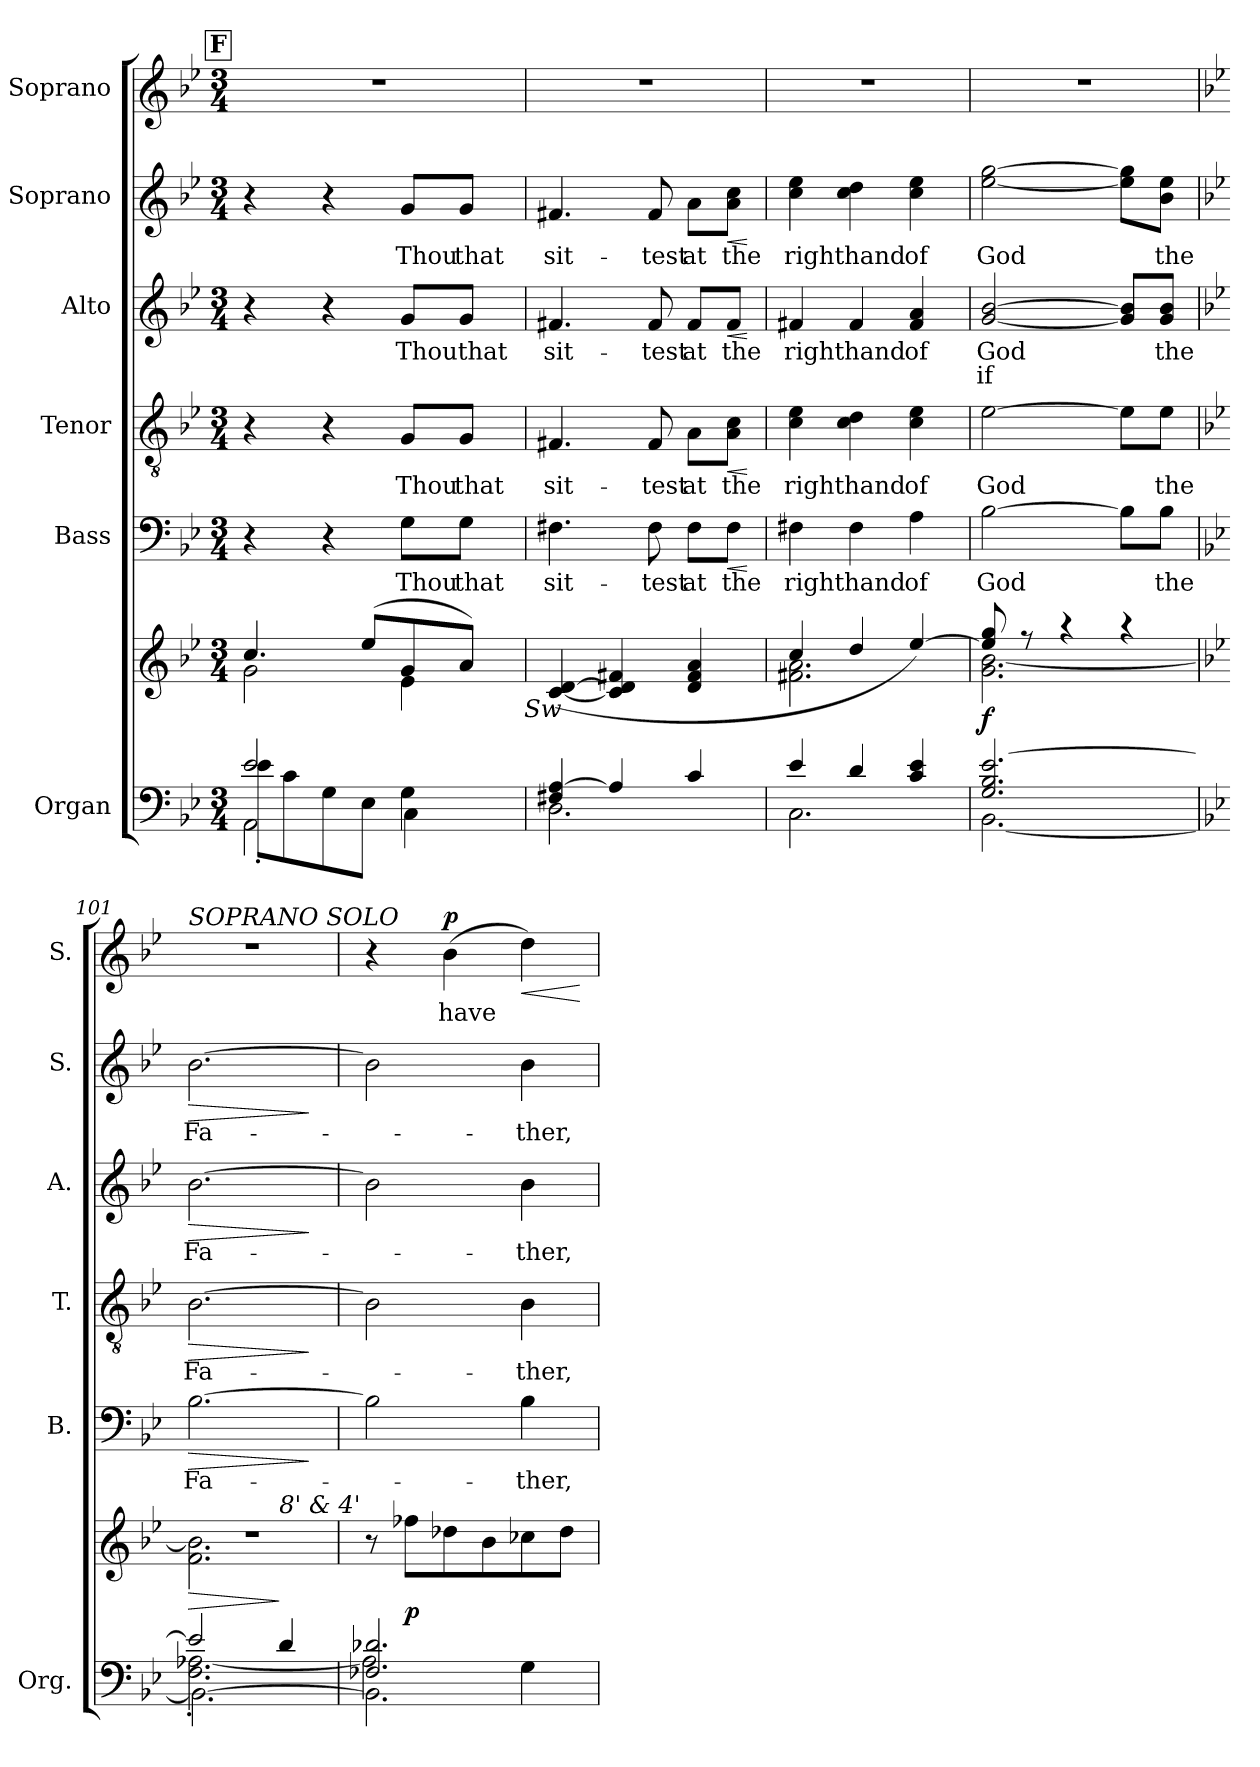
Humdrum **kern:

**kern	**kern	**dynam	**kern	**text	**dynam	**kern	**text	**dynam	**kern	**text	**text	**dynam	**kern	**text	**dynam	**kern	**text	**dynam
*part6	*part6	*part6	*part5	*part5	*part5	*part4	*part4	*part4	*part3	*part3	*part3	*part3	*part2	*part2	*part2	*part1	*part1	*part1
*staff7	*staff6	*staff6/7	*staff5	*staff5	*staff5	*staff4	*staff4	*staff4	*staff3	*staff3	*staff3	*staff3	*staff2	*staff2	*staff2	*staff1	*staff1	*staff1
*I"Organ	*	*	*I"Bass	*	*	*I"Tenor	*	*	*I"Alto	*	*	*	*I"Soprano	*	*	*I"Soprano	*	*
*I'Org.	*	*	*I'B.	*	*	*I'T.	*	*	*I'A.	*	*	*	*I'S.	*	*	*I'S.	*	*
*clefF4	*clefG2	*	*clefF4	*	*	*clefGv2	*	*	*clefG2	*	*	*	*clefG2	*	*	*clefG2	*	*
*	*	*	*	*	*	*ITrd7c12	*	*	*	*	*	*	*	*	*	*	*	*
*k[b-e-]	*k[b-e-]	*	*k[b-e-]	*	*	*k[b-e-]	*	*	*k[b-e-]	*	*	*	*k[b-e-]	*	*	*k[b-e-]	*	*
*B-:	*B-:	*	*B-:	*	*	*B-:	*	*	*B-:	*	*	*	*B-:	*	*	*B-:	*	*
*M3/4	*M3/4	*	*M3/4	*	*	*M3/4	*	*	*M3/4	*	*	*	*M3/4	*	*	*M3/4	*	*
!!LO:REH:place=s1:B:color=#000000:enc=box:fs=16.2837:t=F
=97	=97	=97	=97	=97	=97	=97	=97	=97	=97	=97	=97	=97	=97	=97	=97	=97	=97	=97
*^	*^	*	*	*	*	*	*	*	*	*	*	*	*	*	*	*	*	*
*	*^	*	*	*	*	*	*	*	*	*	*	*	*	*	*	*	*	*	*	*
!	!	!	!	!	!	!	!	!	!	!	!	!	!	!	!	!	!	!	!LO:N:vis=1	!	!
*	*	*	*	*^	*	*	*	*	*	*	*	*	*	*	*	*	*	*	*	*	*
2e-i/	8e-'i\L	2AAi\	4.cci/	2gi\	2ryy	.	4r	.	.	4r	.	.	4r	.	.	.	4r	.	.	2.r	.	.
.	8ci\	.	.	.	.	.	.	.	.	.	.	.	.	.	.	.	.	.	.	.	.	.
.	8Gi\	.	.	.	.	.	4r	.	.	4r	.	.	4r	.	.	.	4r	.	.	.	.	.
.	8E-i\J	.	(8ee-i/L	.	.	.	.	.	.	.	.	.	.	.	.	.	.	.	.	.	.	.
!	!	!	!	!	!	!	!	!LO:LY:b:color=#000000	!	!	!	!	!	!	!	!	!	!	!	!	!	!
!	!	!	!	!	!	!	!	!	!	!	!LO:LY:b:color=#000000	!	!	!	!	!	!	!	!	!	!	!
!	!	!	!	!	!	!	!	!	!	!	!	!	!	!LO:LY:b:color=#000000	!	!	!	!	!	!	!	!
!	!	!	!	!	!	!	!	!	!	!	!	!	!	!	!	!	!	!LO:LY:b:color=#000000	!	!	!	!
4ryy	4Gi\	4Ci\	8gi/	4e-i\	8ryy	.	8Gi\L	Thou	.	8GGi/L	Thou	.	8gi/L	Thouthat	.	.	8gi/L	Thou	.	.	.	.
!	!	!	!	!	!	!	!	!LO:LY:b:color=#000000	!	!	!	!	!	!	!	!	!	!	!	!	!	!
!	!	!	!	!	!	!	!	!	!	!	!LO:LY:b:color=#000000	!	!	!	!	!	!	!	!	!	!	!
!	!	!	!	!	!	!	!	!	!	!	!	!	!	!	!	!	!	!LO:LY:b:color=#000000	!	!	!	!
.	.	.	8ai/J)	.	16ryy	.	8Gi\J	that	.	8GGi/J	that	.	8gi/J	.	.	.	8gi/J	that	.	.	.	.
.	.	.	.	.	32ryy	.	.	.	.	.	.	.	.	.	.	.	.	.	.	.	.	.
.	.	.	.	.	64ryy	.	.	.	.	.	.	.	.	.	.	.	.	.	.	.	.	.
.	.	.	.	.	128...ryy	.	.	.	.	.	.	.	.	.	.	.	.	.	.	.	.	.
!	!	!	!	!	!LO:TX:b:i:t=Sw	!	!	!	!	!	!	!	!	!	!	!	!	!	!	!	!	!
.	.	.	.	.	1024ryy	.	.	.	.	.	.	.	.	.	.	.	.	.	.	.	.	.
*	*v	*v	*	*	*	*	*	*	*	*	*	*	*	*	*	*	*	*	*	*	*	*
*	*	*v	*v	*v	*	*	*	*	*	*	*	*	*	*	*	*	*	*	*	*	*
=98	=98	=98	=98	=98	=98	=98	=98	=98	=98	=98	=98	=98	=98	=98	=98	=98	=98	=98	=98
*	*^	*^	*	*	*	*	*	*	*	*	*	*	*	*	*	*	*	*	*
*	*	*	*	*^	*	*	*	*	*	*	*	*	*	*	*	*	*	*	*	*	*
!	!	!	!	!	!	!	!	!LO:LY:b:color=#000000	!	!	!	!	!	!	!	!	!	!	!	!	!	!
*	*v	*v	*	*	*	*	*	*	*	*	*	*	*	*	*	*	*	*	*	*	*	*
*	*	*v	*v	*v	*	*	*	*	*	*	*	*	*	*	*	*	*	*	*	*	*
*	*^	*^	*	*	*	*	*	*	*	*	*	*	*	*	*	*	*	*	*
*	*	*	*	*^	*	*	*	*	*	*	*	*	*	*	*	*	*	*	*	*	*
!	!	!	!	!	!	!	!	!	!	!	!LO:LY:b:color=#000000	!	!	!	!	!	!	!	!	!	!	!
*	*v	*v	*	*	*	*	*	*	*	*	*	*	*	*	*	*	*	*	*	*	*	*
*	*	*v	*v	*v	*	*	*	*	*	*	*	*	*	*	*	*	*	*	*	*	*
*	*^	*^	*	*	*	*	*	*	*	*	*	*	*	*	*	*	*	*	*
*	*	*	*	*^	*	*	*	*	*	*	*	*	*	*	*	*	*	*	*	*	*
!	!	!	!	!	!	!	!	!	!	!	!	!	!	!LO:LY:b:color=#000000	!	!	!	!	!	!	!	!
*	*v	*v	*	*	*	*	*	*	*	*	*	*	*	*	*	*	*	*	*	*	*	*
*	*	*v	*v	*v	*	*	*	*	*	*	*	*	*	*	*	*	*	*	*	*	*
*	*^	*^	*	*	*	*	*	*	*	*	*	*	*	*	*	*	*	*	*
*	*	*	*	*^	*	*	*	*	*	*	*	*	*	*	*	*	*	*	*	*	*
!	!	!	!LO:TX:a:i:t=add Reeds	!	!	!	!	!	!	!	!	!	!	!	!	!	!	!	!	!	!	!
!	!	!	!	!	!	!	!	!	!	!	!	!	!	!	!	!	!	!LO:LY:b:color=#000000	!	!LO:N:vis=1	!	!
*	*v	*v	*	*	*	*	*	*	*	*	*	*	*	*	*	*	*	*	*	*	*	*
*	*	*v	*v	*v	*	*	*	*	*	*	*	*	*	*	*	*	*	*	*	*	*
4F#Xi/ [4Ai	2.Di\	([4ci/ [4di	.	4.F#Xi\	sit-	.	4.FF#Xi/	sit-	.	4.f#Xi/	sit-	.	.	4.f#Xi/	sit-	.	2.r	.	.
4Ai/]	.	4ci/] 4di] 4f#Xi	.	.	.	.	.	.	.	.	.	.	.	.	.	.	.	.	.
!	!	!	!	!	!LO:LY:b:color=#000000	!	!	!	!	!	!	!	!	!	!	!	!	!	!
!	!	!	!	!	!	!	!	!LO:LY:b:color=#000000	!	!	!	!	!	!	!	!	!	!	!
!	!	!	!	!	!	!	!	!	!	!	!LO:LY:b:color=#000000	!	!	!	!	!	!	!	!
!	!	!	!	!	!	!	!	!	!	!	!	!	!	!	!LO:LY:b:color=#000000	!	!	!	!
.	.	.	.	8F#i\	-test	.	8FF#i/	-test	.	8f#i/	-test	.	.	8f#i/	-test	.	.	.	.
!	!	!	!	!	!LO:LY:b:color=#000000	!	!	!	!	!	!	!	!	!	!	!	!	!	!
!	!	!	!	!	!	!	!	!LO:LY:b:color=#000000	!	!	!	!	!	!	!	!	!	!	!
!	!	!	!	!	!	!	!	!	!	!	!LO:LY:b:color=#000000	!	!	!	!	!	!	!	!
!	!	!	!	!	!	!	!	!	!	!	!	!	!	!	!LO:LY:b:color=#000000	!	!	!	!
4ci/	.	4di/ 4f#i 4ai	.	8F#i\L	at	.	8AAi\L	at	.	8f#i/L	at	.	.	8ai\L	at	.	.	.	.
!	!	!	!	!	!LO:LY:b:color=#000000	!LO:HP:b	!	!	!	!	!	!	!	!	!	!	!	!	!
!	!	!	!	!	!	!	!	!LO:LY:b:color=#000000	!LO:HP:b	!	!	!	!	!	!	!	!	!	!
!	!	!	!	!	!	!	!	!	!	!	!LO:LY:b:color=#000000	!	!LO:HP:b	!	!	!	!	!	!
!	!	!	!	!	!	!	!	!	!	!	!	!	!	!	!LO:LY:b:color=#000000	!LO:HP:b	!	!	!
.	.	.	.	8F#i\J	the	<	8AAi\ 8Ci\J	the	<	8f#i/J	the	.	<	8ai\ 8cci\J	the	<	.	.	.
*v	*v	*	*	*	*	*	*	*	*	*	*	*	*	*	*	*	*	*	*
.	.	.	.	.	[	.	.	[	.	.	.	[	.	.	[	.	.	.
=99	=99	=99	=99	=99	=99	=99	=99	=99	=99	=99	=99	=99	=99	=99	=99	=99	=99	=99
*^	*^	*	*	*	*	*	*	*	*	*	*	*	*	*	*	*	*	*
!	!	!	!	!	!	!LO:LY:b:color=#000000	!	!	!	!	!	!	!	!	!	!	!	!	!	!
!	!	!	!	!	!	!	!	!	!LO:LY:b:color=#000000	!	!	!	!	!	!	!	!	!	!	!
!	!	!	!	!	!	!	!	!	!	!	!	!LO:LY:b:color=#000000	!	!	!	!	!	!	!	!
!	!	!	!	!	!	!	!	!	!	!	!	!	!	!	!	!LO:LY:b:color=#000000	!	!LO:N:vis=1	!	!
4e-i/	2.Ci\	4cci/	2.f#Xi\ 2.ai	.	4F#Xi\	right	.	4Ci\ 4E-i	right	.	4f#Xi/	right	.	.	4cci\ 4ee-i	right	.	2.r	.	.
!	!	!	!	!	!	!LO:LY:b:color=#000000	!	!	!	!	!	!	!	!	!	!	!	!	!	!
!	!	!	!	!	!	!	!	!	!LO:LY:b:color=#000000	!	!	!	!	!	!	!	!	!	!	!
!	!	!	!	!	!	!	!	!	!	!	!	!LO:LY:b:color=#000000	!	!	!	!	!	!	!	!
!	!	!	!	!	!	!	!	!	!	!	!	!	!	!	!	!LO:LY:b:color=#000000	!	!	!	!
4di/	.	4ddi/	.	.	4F#i\	hand	.	4Ci\ 4Di	hand	.	4f#i/	hand	.	.	4cci\ 4ddi	hand	.	.	.	.
!	!	!	!	!	!	!LO:LY:b:color=#000000	!	!	!	!	!	!	!	!	!	!	!	!	!	!
!	!	!	!	!	!	!	!	!	!LO:LY:b:color=#000000	!	!	!	!	!	!	!	!	!	!	!
!	!	!	!	!	!	!	!	!	!	!	!	!LO:LY:b:color=#000000	!	!	!	!	!	!	!	!
!	!	!	!	!	!	!	!	!	!	!	!	!	!	!	!	!LO:LY:b:color=#000000	!	!	!	!
4ci/ 4e-i	.	[4ee-i/)	.	.	4Ai\	of	.	4Ci\ 4E-i	of	.	4f#i/ 4ai	of	.	.	4cci\ 4ee-i	of	.	.	.	.
=100	=100	=100	=100	=100	=100	=100	=100	=100	=100	=100	=100	=100	=100	=100	=100	=100	=100	=100	=100	=100
!	!	!	!	!	!	!LO:LY:b:color=#000000	!	!	!	!	!	!	!	!	!	!	!	!	!	!
!	!	!	!	!	!	!	!	!	!LO:LY:b:color=#000000	!	!	!	!	!	!	!	!	!	!	!
!	!	!	!	!	!	!	!	!	!	!	!	!LO:LY:b:color=#000000	!LO:LY:b:color=#000000	!	!	!	!	!	!	!
!	!	!	!	!	!	!	!	!	!	!	!	!	!	!	!	!LO:LY:b:color=#000000	!	!LO:N:vis=1	!	!
2.Gi/ 2.B-i [2.e-i	[2.BB-i\	8ee-i/] 8ggi	2.gi\ [2.b-i	f	[2B-i\	God	.	[2E-i\	God	.	[2gi/ [2b-i	God	if	.	[2ee-i\ [2ggi	God	.	2.r	.	.
.	.	8r	.	.	.	.	.	.	.	.	.	.	.	.	.	.	.	.	.	.
.	.	4r	.	.	.	.	.	.	.	.	.	.	.	.	.	.	.	.	.	.
.	.	4r	.	.	8B-i\L]	.	.	8E-i\L]	.	.	8gi]/ 8b-i]/L	.	.	.	8ee-i]\ 8ggi]\L	.	.	.	.	.
!	!	!	!	!	!	!LO:LY:b:color=#000000	!	!	!	!	!	!	!	!	!	!	!	!	!	!
!	!	!	!	!	!	!	!	!	!LO:LY:b:color=#000000	!	!	!	!	!	!	!	!	!	!	!
!	!	!	!	!	!	!	!	!	!	!	!	!LO:LY:b:color=#000000	!	!	!	!	!	!	!	!
!	!	!	!	!	!	!	!	!	!	!	!	!	!	!	!	!LO:LY:b:color=#000000	!	!	!	!
.	.	.	.	.	8B-i\J	the	.	8E-i\J	the	.	8gi/ 8b-i/J	the	.	.	8b-i\ 8ee-i\J	the	.	.	.	.
*v	*v	*	*	*	*	*	*	*	*	*	*	*	*	*	*	*	*	*	*	*
*	*v	*v	*	*	*	*	*	*	*	*	*	*	*	*	*	*	*	*	*
!!LO:PB:g=z
=101	=101	=101	=101	=101	=101	=101	=101	=101	=101	=101	=101	=101	=101	=101	=101	=101	=101	=101
*	*	*	*	*	*	*	*	*	*	*	*	*	*	*	*	*k[b-e-]	*	*
*	*	*	*	*	*	*	*	*	*	*	*	*	*	*	*	*B-:	*	*
*^	*	*	*	*	*	*	*	*	*	*	*	*	*	*	*	*	*	*
*	*^	*	*	*	*	*	*	*	*	*	*	*	*	*	*	*	*	*	*
!	!	!	!LO:N:vis=1	!LO:HP:b	!	!	!	!	!	!	!	!	!	!	!	!	!	!	!	!
*	*	*	*^	*	*	*	*	*	*	*	*	*	*	*	*	*	*	*	*	*
!	!	!	!	!	!	!	!LO:LY:b:color=#000000	!LO:HP:b	!	!	!	!	!	!	!	!	!	!	!	!	!
!	!	!	!	!	!	!	!	!	!	!LO:LY:b:color=#000000	!LO:HP:b	!	!	!	!	!	!	!	!	!	!
!	!	!	!	!	!	!	!	!	!	!	!	!	!LO:LY:b:color=#000000	!	!LO:HP:b	!	!	!	!	!	!
!	!	!	!	!	!	!	!	!	!	!	!	!	!	!	!	!	!	!	!LO:TX:a:i:t=SOPRANO SOLO	!	!
!	!	!	!	!	!	!	!	!	!	!	!	!	!	!	!	!	!LO:LY:b:color=#000000	!LO:HP:b	!LO:N:vis=1	!	!
*	*	*	*	*^	*	*	*	*	*	*	*	*	*	*	*	*	*	*	*	*	*
2e-i/]	2.Fi\' [2.A-Xi'	2.BB-i\_	2.r	2.fi\ 2.b-i]	2ryy	>	[2.B-i\	Fa-	>	[2.BB-i\	Fa-	>	[2.b-i\	Fa-	.	>	[2.b-i\	Fa-	>	2.r	.	.
!	!	!	!	!	!LO:TX:a:i:t=8' & 4'	!	!	!	!	!	!	!	!	!	!	!	!	!	!	!	!	!
4di/	.	.	.	.	4ryy	]	.	.	.	.	.	.	.	.	.	.	.	.	.	.	.	.
*v	*v	*v	*	*	*	*	*	*	*	*	*	*	*	*	*	*	*	*	*	*	*	*
.	.	.	.	.	.	.	]	.	.	]	.	.	.	]	.	.	]	.	.	.
*	*v	*v	*v	*	*	*	*	*	*	*	*	*	*	*	*	*	*	*	*	*
=102	=102	=102	=102	=102	=102	=102	=102	=102	=102	=102	=102	=102	=102	=102	=102	=102	=102	=102
*^	*	*	*	*	*	*	*	*	*	*	*	*	*	*	*	*	*	*
*	*^	*	*	*	*	*	*	*	*	*	*	*	*	*	*	*	*	*	*
2.F-Xi/ 2.d-Xi	2A-i\]	2.BB-i\]	8r	.	2B-i\]	.	.	2BB-i\]	.	.	2b-i\]	.	.	.	2b-i\]	.	.	4r	.	.
.	.	.	8ff-Xi\L	p	.	.	.	.	.	.	.	.	.	.	.	.	.	.	.	.
!	!	!	!	!	!	!	!	!	!	!	!	!	!	!	!	!	!	!	!LO:LY:b:color=#000000	!
.	.	.	8dd-Xi\	.	.	.	.	.	.	.	.	.	.	.	.	.	.	(4b-i\	have	p
.	.	.	8b-i\	.	.	.	.	.	.	.	.	.	.	.	.	.	.	.	.	.
!	!	!	!	!	!	!LO:LY:b:color=#000000	!	!	!	!	!	!	!	!	!	!	!	!	!	!
!	!	!	!	!	!	!	!	!	!LO:LY:b:color=#000000	!	!	!	!	!	!	!	!	!	!	!
!	!	!	!	!	!	!	!	!	!	!	!	!LO:LY:b:color=#000000	!	!	!	!	!	!	!	!
!	!	!	!	!	!	!	!	!	!	!	!	!	!	!	!	!LO:LY:b:color=#000000	!	!	!	!LO:HP:b
.	4Gi\	.	8cc-Xi\	.	4B-i\	-ther,	.	4BB-i\	-ther,	.	4b-i\	-ther,	.	.	4b-i\	-ther,	.	4ddi\)	.	<
.	.	.	8dd-i\J	.	.	.	.	.	.	.	.	.	.	.	.	.	.	.	.	.
*v	*v	*v	*	*	*	*	*	*	*	*	*	*	*	*	*	*	*	*	*	*
.	.	.	.	.	.	.	.	.	.	.	.	.	.	.	.	.	.	[
=	=	=	=	=	=	=	=	=	=	=	=	=	=	=	=	=	=	=
*-	*-	*-	*-	*-	*-	*-	*-	*-	*-	*-	*-	*-	*-	*-	*-	*-	*-	*-
